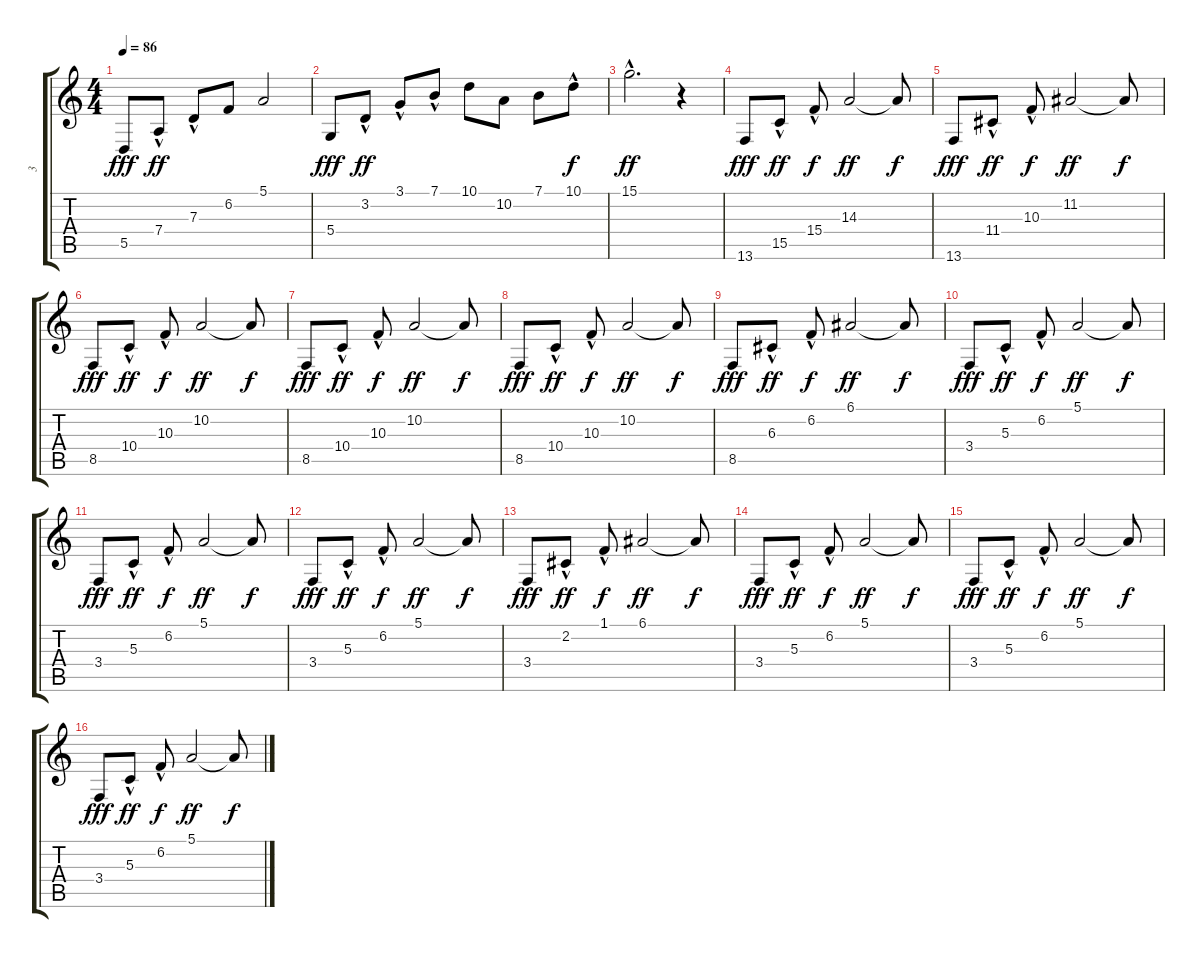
\track ("3" "3") {instrument electricpiano1}
\staff {score tabs}
\tuning (E4 B3 G3 D3 A2 E2) {hide}
\ts (4 4)
\tempo 86
\clef g2
\ks c
5.5.8{dy fff} 7.4{hac}.8{dy ff} 7.3{hac}.8 6.2.8 5.1.2 |
5.4.8{dy fff} 3.2{hac}.8{dy ff} 3.1{hac}.8 7.1{hac}.8 10.1.8 10.2.8 7.1.8 10.1{hac}.8{dy f} |
15.1{hac}.2{d dy ff} r.4 |
13.6.8{dy fff} 15.5{hac}.8{dy ff} 15.4{hac}.8{dy f} 14.3.2{dy ff} 14.3{t}.8{dy f} |
13.6.8{dy fff} 11.4{hac}.8{dy ff} 10.3{hac}.8{dy f} 11.2.2{dy ff} 11.2{t}.8{dy f} |
8.5.8{dy fff} 10.4{hac}.8{dy ff} 10.3{hac}.8{dy f} 10.2.2{dy ff} 10.2{t}.8{dy f} |
8.5.8{dy fff} 10.4{hac}.8{dy ff} 10.3{hac}.8{dy f} 10.2.2{dy ff} 10.2{t}.8{dy f} |
8.5.8{dy fff} 10.4{hac}.8{dy ff} 10.3{hac}.8{dy f} 10.2.2{dy ff} 10.2{t}.8{dy f} |
8.5.8{dy fff} 6.3{hac}.8{dy ff} 6.2{hac}.8{dy f} 6.1.2{dy ff} 6.1{t}.8{dy f} |
3.4.8{dy fff} 5.3{hac}.8{dy ff} 6.2{hac}.8{dy f} 5.1.2{dy ff} 5.1{t}.8{dy f} |
3.4.8{dy fff} 5.3{hac}.8{dy ff} 6.2{hac}.8{dy f} 5.1.2{dy ff} 5.1{t}.8{dy f} |
3.4.8{dy fff} 5.3{hac}.8{dy ff} 6.2{hac}.8{dy f} 5.1.2{dy ff} 5.1{t}.8{dy f} |
3.4.8{dy fff} 2.2{hac}.8{dy ff} 1.1{hac}.8{dy f} 6.1.2{dy ff} 6.1{t}.8{dy f} |
3.4.8{dy fff} 5.3{hac}.8{dy ff} 6.2{hac}.8{dy f} 5.1.2{dy ff} 5.1{t}.8{dy f} |
3.4.8{dy fff} 5.3{hac}.8{dy ff} 6.2{hac}.8{dy f} 5.1.2{dy ff} 5.1{t}.8{dy f} |
3.4.8{dy fff} 5.3{hac}.8{dy ff} 6.2{hac}.8{dy f} 5.1.2{dy ff} 5.1{t}.8{dy f}
